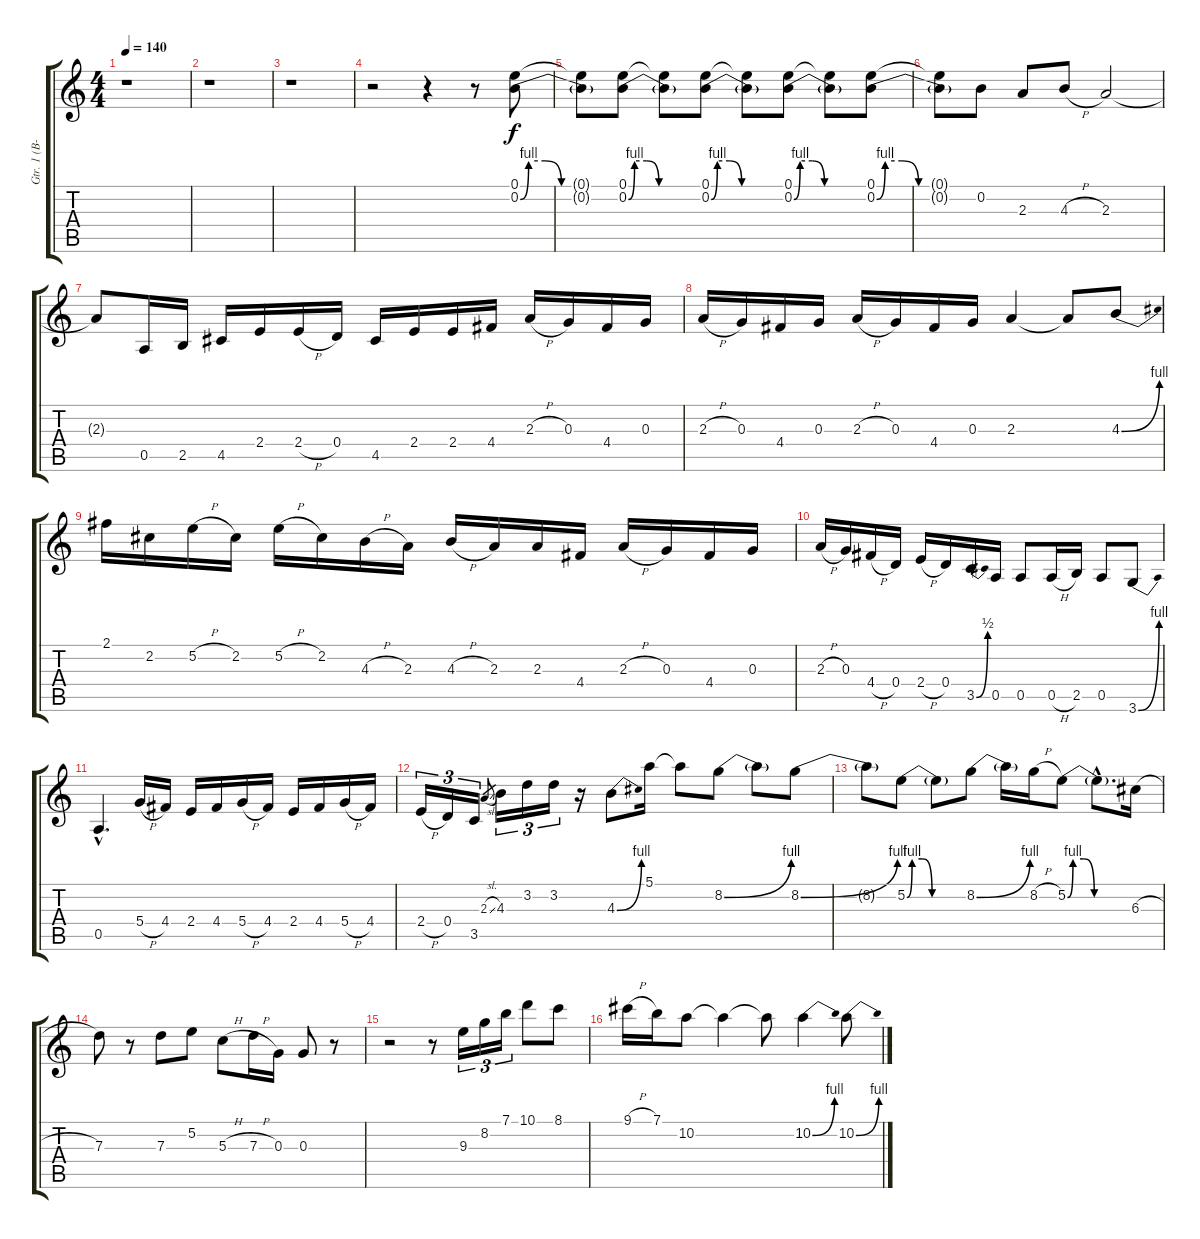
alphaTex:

\track ("Gtr. 1 (B-bender)" "Gtr. 1 (B-") {instrument distortionguitar}
\staff {score tabs}
\tuning (E4 B3 G3 D3 A2 E2) {hide}
\ts (4 4)
\tempo 140
\clef g2
\ks c
r.1{dy f} |
r.1 |
r.1 |
r.2 r.4 r.8 (0.1 0.2{be (custom 0 0 5 4 15 4 25 0 30 0 45 0 60 0)}).8 |
(0.1{t} 0.2{t}).8 (0.1 0.2{be (custom 0 0 5 4 15 4 25 0 45 0 60 0)}).8 (0.1{t} 0.2{t}).8 (0.1 0.2{be (custom 0 0 5 4 15 4 25 0 45 0 60 0)}).8 (0.1{t} 0.2{t}).8 (0.1 0.2{be (custom 0 0 5 4 15 4 25 0 45 0 60 0)}).8 (0.1{t} 0.2{t}).8 (0.1 0.2{be (custom 0 0 5 4 15 4 25 0 45 0 60 0)}).8 |
(0.1{t} 0.2{t}).8 0.2.8 2.3.8 4.3{h}.8 2.3.2 |
2.3{t}.8 0.5.16 2.5.16 4.5.16 2.4.16 2.4{h}.16 0.4.16 4.5.16 2.4.16 2.4.16 4.4.16 2.3{h}.16 0.3.16 4.4.16 0.3.16 |
2.3{h}.16 0.3.16 4.4.16 0.3.16 2.3{h}.16 0.3.16 4.4.16 0.3.16 2.3.4 2.3{t}.8 4.3{be (bend 0 0 60 4)}.8 |
2.1.16 2.2.16 5.2{h}.16 2.2.16 5.2{h}.16 2.2.16 4.3{h}.16 2.3.16 4.3{h}.16 2.3.16 2.3.16 4.4.16 2.3{h}.16 0.3.16 4.4.16 0.3.16 |
2.3{h}.16 0.3.16 4.4{h}.16 0.4.16 2.4{h}.16 0.4.16 3.5{be (bend 0 0 60 2)}.16 0.5.16 0.5.8 0.5{h}.16 2.5.16 0.5.8 3.6{be (bend 0 0 60 4)}.8 |
0.5{hac}.4{d} 5.4{h}.16 4.4.16 2.4.16 4.4.16 5.4{h}.16 4.4.16 2.4.16 4.4.16 5.4{h}.16 4.4.16 |
2.4{h}.16{tu (3 2)} 0.4.16{tu (3 2)} 3.5.16{tu (3 2)} 2.3{sl}.8{gr} 4.3.16{tu (3 2)} 3.2.16{tu (3 2)} 3.2.16{tu (3 2)} r.16 4.3{be (bend 0 0 60 4)}.8 5.1.16 5.1{t}.8 8.2{be (bend 0 0 60 4)}.8 8.2{t}.8 8.2{be (bend 0 0 60 4)}.8 |
8.2{t}.8 5.2{be (custom 0 0 5 4 15 4 25 0 45 0 60 0)}.8 5.2{t}.8 8.2{be (bend 0 0 60 4)}.8 8.2{t}.16 8.2{h}.16 5.2{be (custom 0 0 5 4 15 4 25 0 45 0 60 0)}.8 5.2{hac t}.8{d} 6.3{h}.16 |
7.3.8 r.8 7.3.8 5.2.8 5.3{h}.8 7.3{h}.16 0.3.16 0.3.8 r.8 |
r.2 r.8 9.3.16{tu (3 2)} 8.2.16{tu (3 2)} 7.1.16{tu (3 2)} 10.1.8 8.1.8 |
9.1{h}.16 7.1.16 10.2.8 10.2{t}.4 10.2{t}.8 10.2{be (bend 0 0 60 4)}.4 10.2{be (bend 0 0 60 4)}.8
